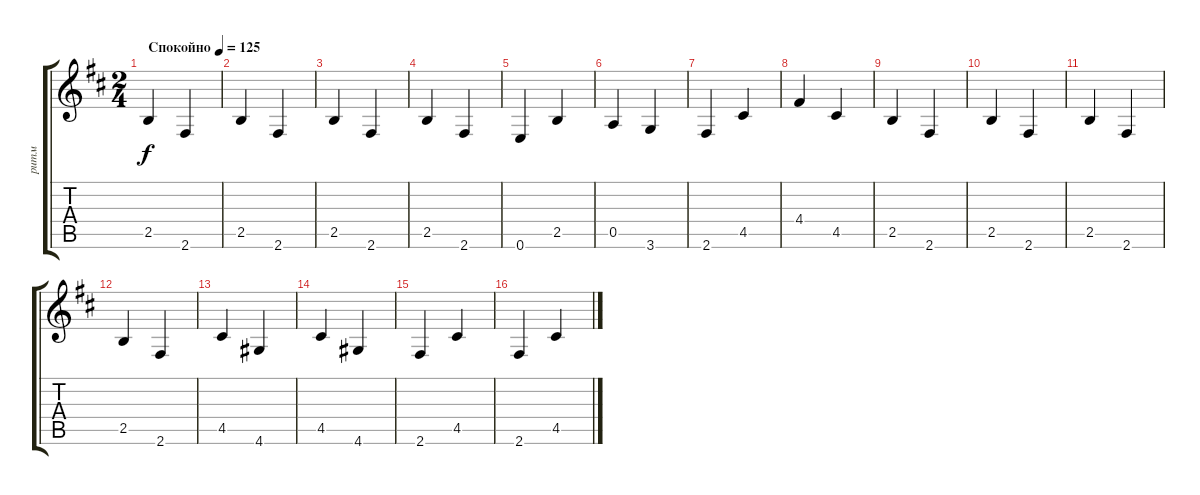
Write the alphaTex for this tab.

\track ("ритм" "ритм") {instrument acousticguitarsteel}
\staff {score tabs}
\tuning (E4 B3 G3 D3 A2 E2) {hide}
\ts (2 4)
\tempo (125 "Спокойно")
\clef g2
\ks bminor
2.5.4{dy f instrument acousticguitarsteel} 2.6.4 |
2.5.4 2.6.4 |
2.5.4 2.6.4 |
2.5.4 2.6.4 |
0.6.4 2.5.4 |
0.5.4 3.6.4 |
2.6.4 4.5.4 |
4.4.4 4.5.4 |
2.5.4 2.6.4 |
2.5.4 2.6.4 |
2.5.4 2.6.4 |
2.5.4 2.6.4 |
4.5.4 4.6.4 |
4.5.4 4.6.4 |
2.6.4 4.5.4 |
2.6.4 4.5.4
